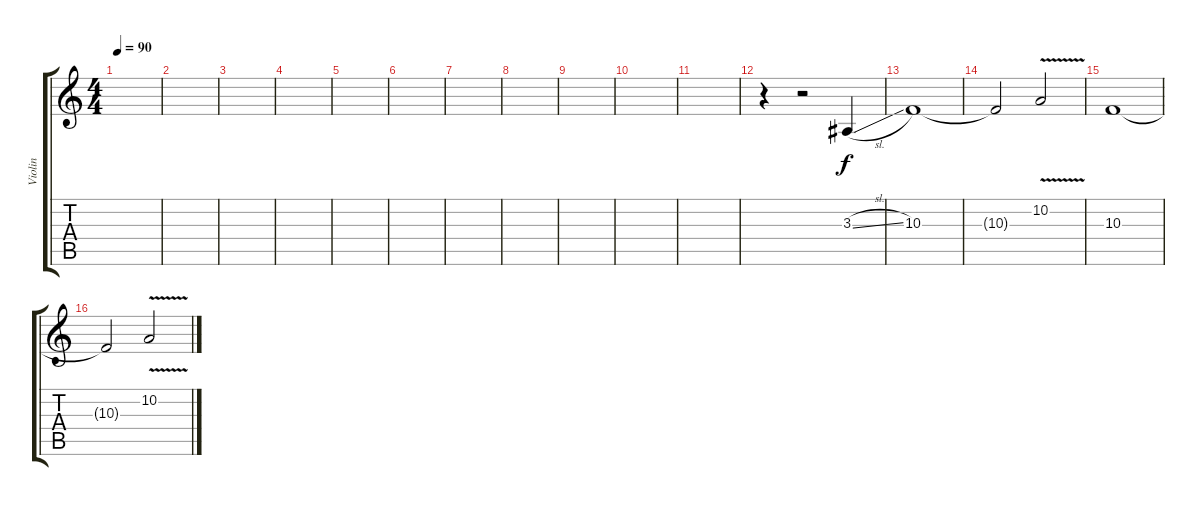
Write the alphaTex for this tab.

\track ("Violin" "Violin") {instrument violin}
\staff {score tabs}
\tuning (E4 B3 G3 D3 A2 E2) {hide}
\ts (4 4)
\tempo 90
\clef g2
\ks c
|
|
|
|
|
|
|
|
|
|
|
r.4 r.2 3.3{sl}.4{dy f} |
10.3.1 |
10.3{t}.2 10.2{v}.2 |
10.3.1 |
10.3{t}.2 10.2{v}.2
